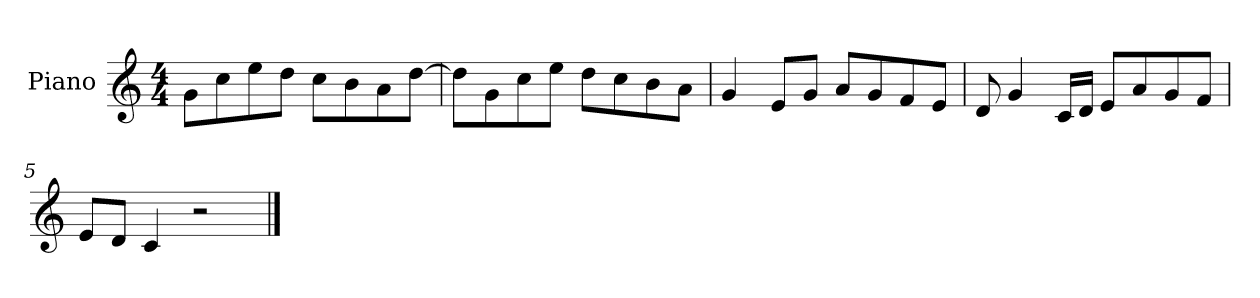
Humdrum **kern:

**kern
*part1
*staff1
*I"Piano
*I'P-no
*clefG2
*k[]
*M4/4
*MM90
=1
8g\L
8cc\
8ee\
8dd\J
8cc\L
8b\
8a\
[8dd\J
=2
8dd\L]
8g\
8cc\
8ee\J
8dd\L
8cc\
8b\
8a\J
=3
4g/
8e/L
8g/J
8a/L
8g/
8f/
8e/J
=4
8d/
4g/
16c/LL
16d/JJ
8e/L
8a/
8g/
8f/J
=5
8e/L
8d/J
4c/
2r
==
*-
